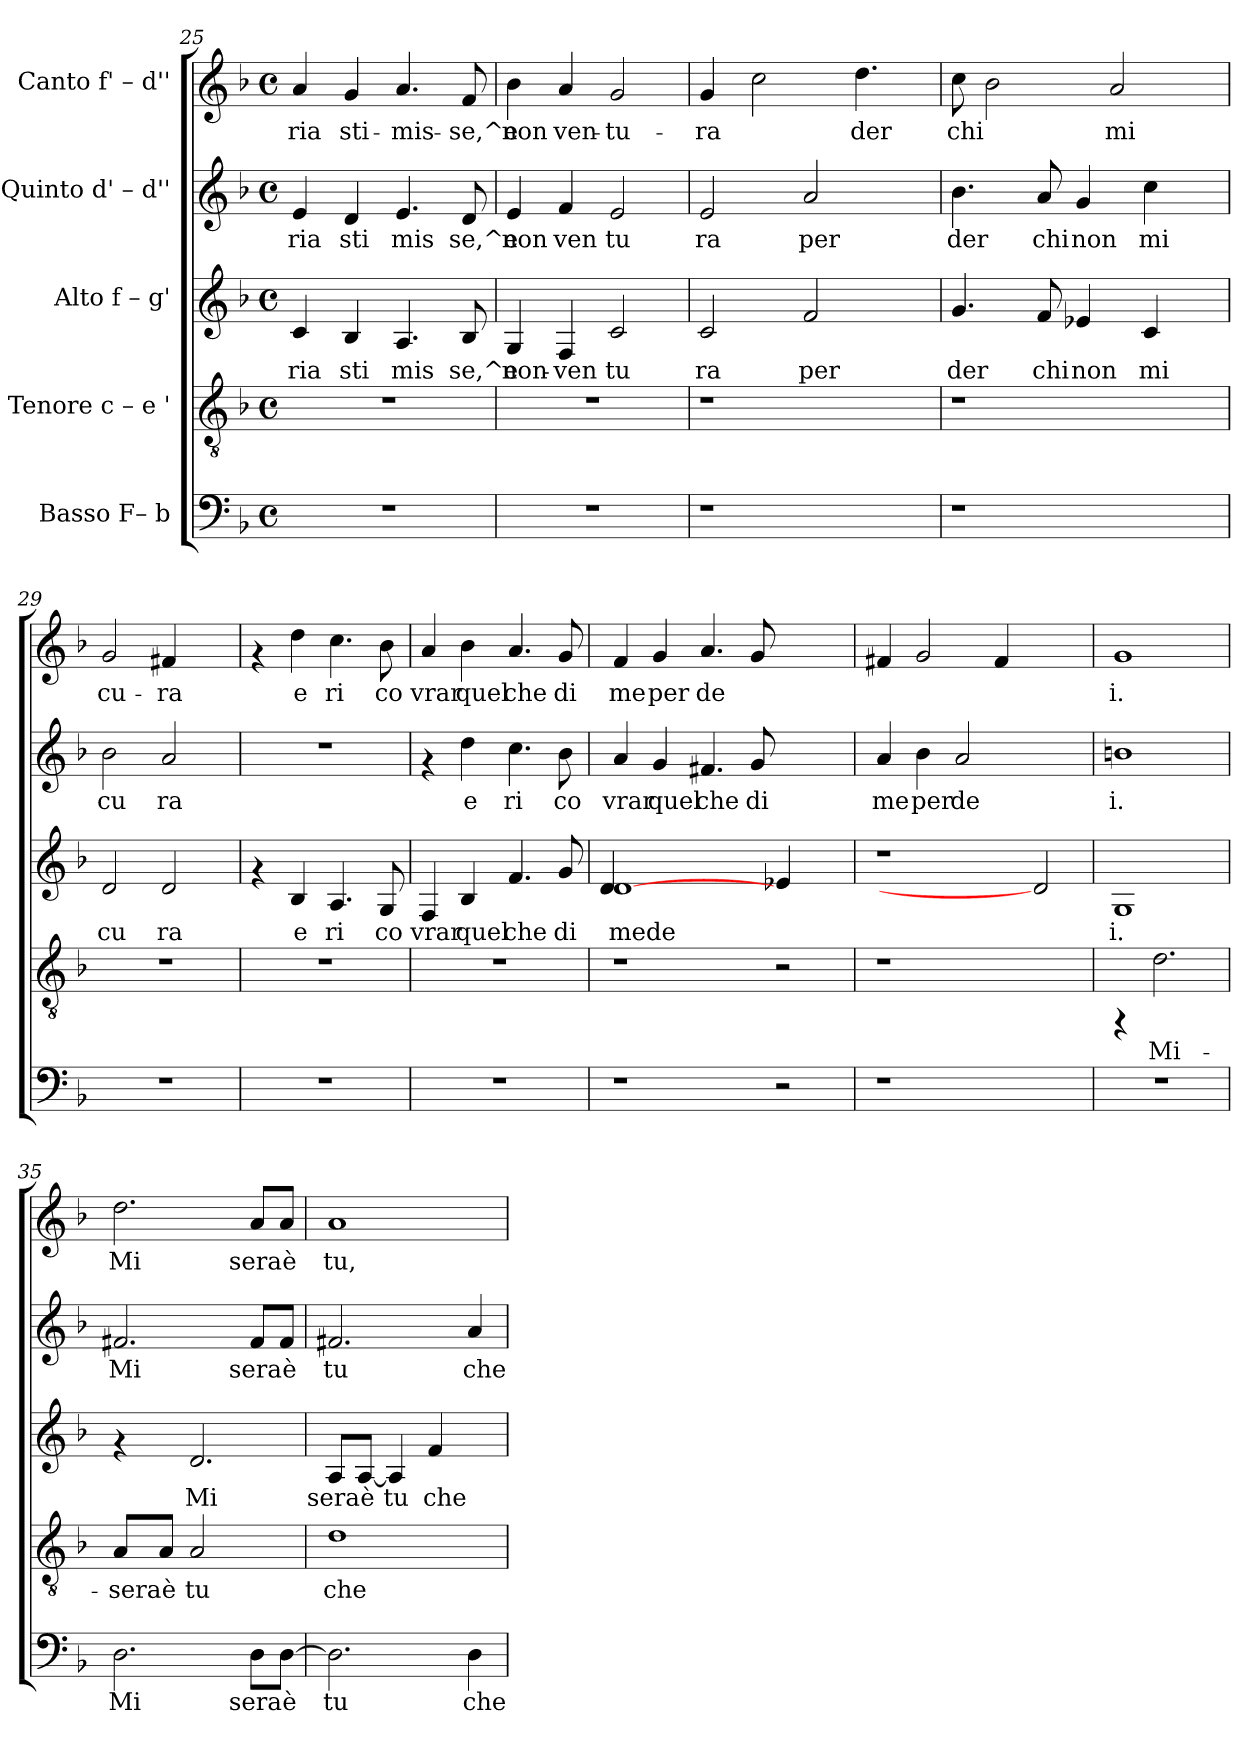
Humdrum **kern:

**kern	**text	**kern	**text	**kern	**text	**kern	**text	**kern	**text
*part5	*part5	*part4	*part4	*part3	*part3	*part2	*part2	*part1	*part1
*staff5	*staff5	*staff4	*staff4	*staff3	*staff3	*staff2	*staff2	*staff1	*staff1
*I"Basso  F– b	*	*I"Tenore  c – e '	*	*I"Alto  f – g'	*	*I"Quinto  d' – d''	*	*I"Canto  f' – d''	*
*clefF4	*	*clefGv2	*	*clefG2	*	*clefG2	*	*clefG2	*
*k[b-]	*	*k[b-]	*	*k[b-]	*	*k[b-]	*	*k[b-]	*
*F:	*	*F:	*	*F:	*	*F:	*	*F:	*
*M4/4	*	*M4/4	*	*M4/4	*	*M4/4	*	*M4/4	*
*met(c)	*	*met(c)	*	*met(c)	*	*met(c)	*	*met(c)	*
=25	=25	=25	=25	=25	=25	=25	=25	=25	=25
!	!	!	!	!	!LO:LY:b:cj	!	!LO:LY:b:rj	!	!LO:LY:b:rj
1r	.	1r	.	4c/	ria	4e/	ria	4a/	-ria
!	!	!	!	!	!LO:LY:b:cj	!	!LO:LY:b:rj	!	!LO:LY:b:rj
.	.	.	.	4B-/	sti	4d/	sti	4g/	sti-
!	!	!	!	!	!LO:LY:b:cj	!	!LO:LY:b:rj	!	!LO:LY:b:rj
.	.	.	.	4.A/	mis	4.e/	mis	4.a/	-mis-
!	!	!	!	!	!LO:LY:b:cj	!	!LO:LY:b:rj	!	!LO:LY:b:rj
.	.	.	.	8B-/	se,^e	8d/	se,^e	8f/	-se,^e
=26	=26	=26	=26	=26	=26	=26	=26	=26	=26
!	!	!	!	!	!LO:LY:b:cj	!	!LO:LY:b:rj	!	!LO:LY:b:rj
1r	.	1r	.	4G/	non-	4e/	non	4b-\	non
!	!	!	!	!	!LO:LY:b:cj	!	!LO:LY:b:rj	!	!LO:LY:b:rj
.	.	.	.	4F/	-ven	4f/	ven	4a/	ven-
!	!	!	!	!	!LO:LY:b:cj	!	!LO:LY:b:rj	!	!LO:LY:b:rj
.	.	.	.	2c/	tu	2e/	tu	2g/	-tu-
=27	=27	=27	=27	=27	=27	=27	=27	=27	=27
!	!	!	!	!	!LO:LY:b:cj	!	!LO:LY:b:rj	!	!LO:LY:b:rj
1r	.	1r	.	2c/	ra	2e/	ra	4g/	-ra
.	.	.	.	.	.	.	.	2cc\	.
!	!	!	!	!	!LO:LY:b:cj	!	!LO:LY:b:rj	!	!
.	.	.	.	2f/	per	2a/	per	.	.
!	!	!	!	!	!	!	!	!	!LO:LY:b:rj
.	.	.	.	.	.	.	.	4.dd\	der
8ryy	.	8ryy	.	8ryy	.	8ryy	.	.	.
=28	=28	=28	=28	=28	=28	=28	=28	=28	=28
!	!	!	!	!	!LO:LY:b:cj	!	!LO:LY:b:rj	!	!LO:LY:b:rj
1r	.	1r	.	4.g/	der	4.b-\	der	8cc\	chi
.	.	.	.	.	.	.	.	2b-\	.
!	!	!	!	!	!LO:LY:b:cj	!	!LO:LY:b:rj	!	!
.	.	.	.	8f/	chi	8a/	chi	.	.
!	!	!	!	!	!LO:LY:b:cj	!	!LO:LY:b:rj	!	!
.	.	.	.	4e-X/	non	4g/	non	.	.
!	!	!	!	!	!	!	!	!	!LO:LY:b:rj
.	.	.	.	.	.	.	.	2a/	mi
!	!	!	!	!	!LO:LY:b:cj	!	!LO:LY:b:rj	!	!
.	.	.	.	4c/	mi	4cc\	mi	.	.
8ryy	.	8ryy	.	8ryy	.	8ryy	.	.	.
=29	=29	=29	=29	=29	=29	=29	=29	=29	=29
!	!	!	!	!	!LO:LY:b:cj	!	!LO:LY:b:rj	!	!LO:LY:b:rj
1r	.	1r	.	2d/	cu	2b-\	cu	2g/	cu-
!	!	!	!	!	!LO:LY:b:cj	!	!LO:LY:b:rj	!	!LO:LY:b:rj
.	.	.	.	2d/	ra	2a/	ra	4f#X/	-ra
.	.	.	.	.	.	.	.	4ryy	.
!!LO:LB:g=z
=30	=30	=30	=30	=30	=30	=30	=30	=30	=30
1r	.	1r	.	4rf	.	1r	.	4rf	.
!	!	!	!	!	!LO:LY:b:cj	!	!	!	!LO:LY:b:rj
.	.	.	.	4B-/	e	.	.	4dd\	e
!	!	!	!	!	!LO:LY:b:cj	!	!	!	!LO:LY:b:rj
.	.	.	.	4.A/	ri	.	.	4.cc\	ri
!	!	!	!	!	!LO:LY:b:cj	!	!	!	!LO:LY:b:rj
.	.	.	.	8G/	co	.	.	8b-\	co
=31	=31	=31	=31	=31	=31	=31	=31	=31	=31
!	!	!	!	!	!LO:LY:b:cj	!	!	!	!LO:LY:b:rj
1r	.	1r	.	4F/	vrar	4rf	.	4a/	vrar
!	!	!	!	!	!LO:LY:b:cj	!	!LO:LY:b:rj	!	!LO:LY:b:rj
.	.	.	.	4B-/	quel	4dd\	e	4b-\	quel
!	!	!	!	!	!LO:LY:b:cj	!	!LO:LY:b:rj	!	!LO:LY:b:rj
.	.	.	.	4.f/	che	4.cc\	ri	4.a/	che
!	!	!	!	!	!LO:LY:b:cj	!	!LO:LY:b:rj	!	!LO:LY:b:rj
.	.	.	.	8g/	di	8b-\	co	8g/	di
=32	=32	=32	=32	=32	=32	=32	=32	=32	=32
*	*	*	*	*^	*	*	*	*	*
!	!	!	!	!	!	!LO:LY:b:cj	!	!LO:LY:b:rj	!	!LO:LY:b:rj
1r	.	1r	.	[1d	4d/	mede	4a/	vrar	4f/	me
!	!	!	!	!	!	!	!	!LO:LY:b:rj	!	!LO:LY:b:rj
.	.	.	.	.	4ryy	.	4g/	quel	4g/	per
!	!	!	!	!	!	!	!	!LO:LY:b:rj	!	!LO:LY:b:rj
.	.	.	.	.	1ryy	.	4.f#X/	che	4.a/	de
!	!	!	!	!	!	!	!	!LO:LY:b:rj	!	!LO:LY:b:rj
.	.	.	.	.	.	.	8g/	di	8g/	.
!	!	!	!	!	!	!LO:LY:b:cj	!	!	!	!
2r	.	2r	.	4e-X/	.	.	2ryy	.	2ryy	.
.	.	.	.	4ryy	.	.	.	.	.	.
*	*	*	*	*v	*v	*	*	*	*	*
=33	=33	=33	=33	=33	=33	=33	=33	=33	=33
!	!	!	!	!	!	!	!LO:LY:b:rj	!	!LO:LY:b:rj
1r	.	1r	.	1r	.	4a/	me	4f#X/	.
!	!	!	!	!	!	!	!LO:LY:b:rj	!	!LO:LY:b:rj
.	.	.	.	.	.	4b-\	per	2g/	.
!	!	!	!	!	!	!	!LO:LY:b:rj	!	!
.	.	.	.	.	.	2a/	de	.	.
!	!	!	!	!	!	!	!	!	!LO:LY:b:rj
.	.	.	.	.	.	.	.	4f#/	.
2ryy	.	2ryy	.	2d]	.	2ryy	.	2ryy	.
=34	=34	=34	=34	=34	=34	=34	=34	=34	=34
!	!	!	!	!	!LO:LY:b:cj	!	!LO:LY:b:rj	!	!LO:LY:b:rj
1r	.	4rFF	.	1G	i.	1bn	i.	1g	i.
!	!	!	!LO:LY:b:cj	!	!	!	!	!	!
.	.	2.d\	Mi-	.	.	.	.	.	.
=35	=35	=35	=35	=35	=35	=35	=35	=35	=35
!	!LO:LY:b:cj	!	!LO:LY:b:cj	!	!	!	!LO:LY:b:rj	!	!LO:LY:b:rj
2.D\	Mi	8A/L	-sera	4rf	.	2.f#X/	Mi	2.dd\	Mi
!	!	!	!LO:LY:b:cj	!	!	!	!	!	!
.	.	8A/J	è	.	.	.	.	.	.
!	!	!	!LO:LY:b:cj	!	!LO:LY:b:cj	!	!	!	!
.	.	2A/	tu	2.d/	Mi	.	.	.	.
!	!LO:LY:b:cj	!	!	!	!	!	!LO:LY:b:rj	!	!LO:LY:b:rj
8D\L	sera	4ryy	.	.	.	8f#/L	sera	8a/L	sera
!	!LO:LY:b:cj	!	!	!	!	!	!LO:LY:b:rj	!	!LO:LY:b:rj
[<8D\J	è	.	.	.	.	8f#/J	è	8a/J	è
=36	=36	=36	=36	=36	=36	=36	=36	=36	=36
!	!LO:LY:b:cj	!	!LO:LY:b:cj	!	!LO:LY:b:cj	!	!LO:LY:b:rj	!	!LO:LY:b:rj
2.D\]	tu	1d	che	8A/L	sera	2.f#X/	tu	1a	tu,
!	!	!	!	!	!LO:LY:b:cj	!	!	!	!
.	.	.	.	[<8A/J	è	.	.	.	.
!	!	!	!	!	!LO:LY:b:cj	!	!	!	!
.	.	.	.	4A/]	tu	.	.	.	.
!	!	!	!	!	!LO:LY:b:cj	!	!	!	!
.	.	.	.	4f/	che	.	.	.	.
!	!LO:LY:b:cj	!	!	!	!	!	!LO:LY:b:rj	!	!
4D\	che	.	.	4ryy	.	4a/	che	.	.
=	=	=	=	=	=	=	=	=	=
*-	*-	*-	*-	*-	*-	*-	*-	*-	*-
